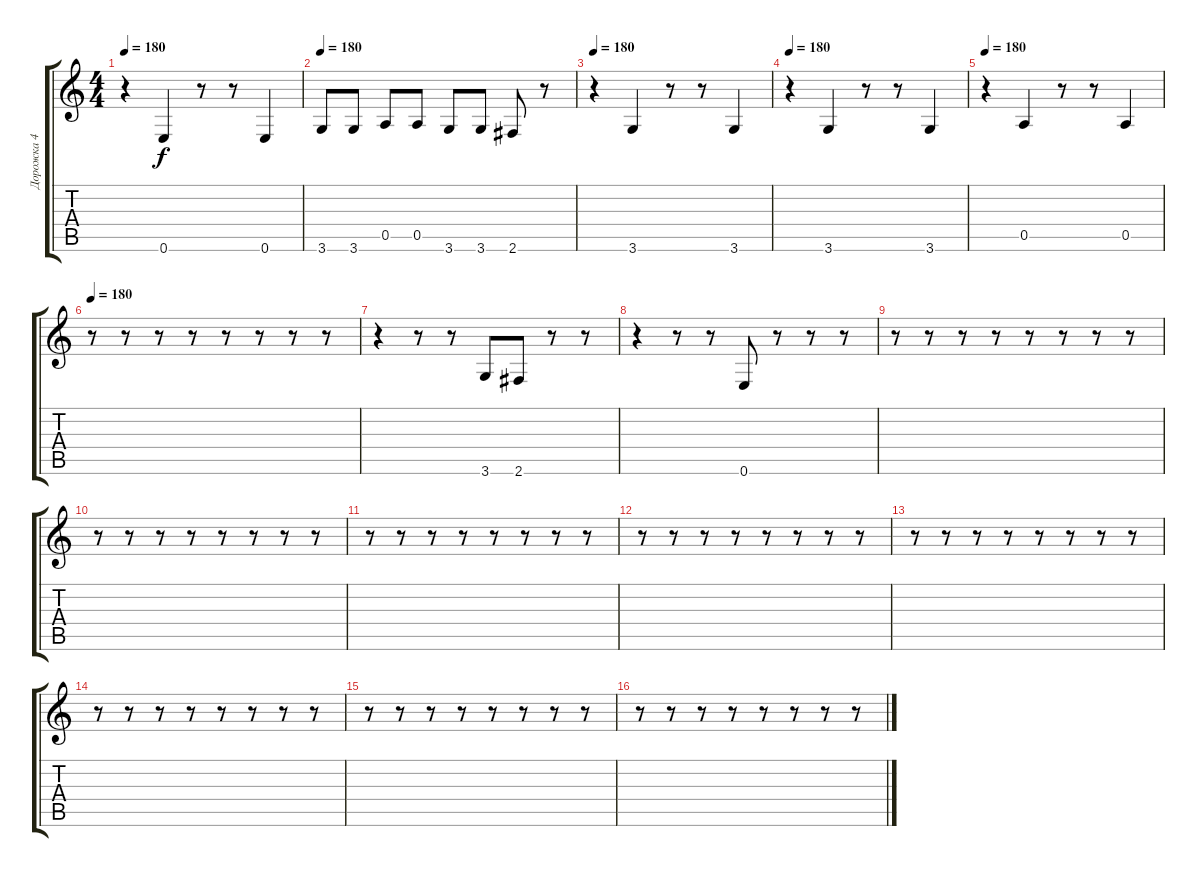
\track ("Дорожка 4" "Дорожка 4") {instrument electricbasspick}
\staff {score tabs}
\tuning (E4 B3 G3 D3 A2 E2) {hide}
\ts (4 4)
\tempo 180
\clef g2
\ks c
r.4{dy f} 0.6.4 r.8 r.8 0.6.4 |
\tempo 180
3.6.8 3.6.8 0.5.8 0.5.8 3.6.8 3.6.8 2.6.8 r.8 |
\tempo 180
r.4 3.6.4 r.8 r.8 3.6.4 |
\tempo 180
r.4 3.6.4 r.8 r.8 3.6.4 |
\tempo 180
r.4 0.5.4 r.8 r.8 0.5.4 |
\tempo 180
r.8 r.8 r.8 r.8 r.8 r.8 r.8 r.8 |
r.4 r.8 r.8 3.6.8 2.6.8 r.8 r.8 |
r.4 r.8 r.8 0.6.8 r.8 r.8 r.8 |
r.8 r.8 r.8 r.8 r.8 r.8 r.8 r.8 |
r.8 r.8 r.8 r.8 r.8 r.8 r.8 r.8 |
r.8 r.8 r.8 r.8 r.8 r.8 r.8 r.8 |
r.8 r.8 r.8 r.8 r.8 r.8 r.8 r.8 |
r.8 r.8 r.8 r.8 r.8 r.8 r.8 r.8 |
r.8 r.8 r.8 r.8 r.8 r.8 r.8 r.8 |
r.8 r.8 r.8 r.8 r.8 r.8 r.8 r.8 |
r.8 r.8 r.8 r.8 r.8 r.8 r.8 r.8
